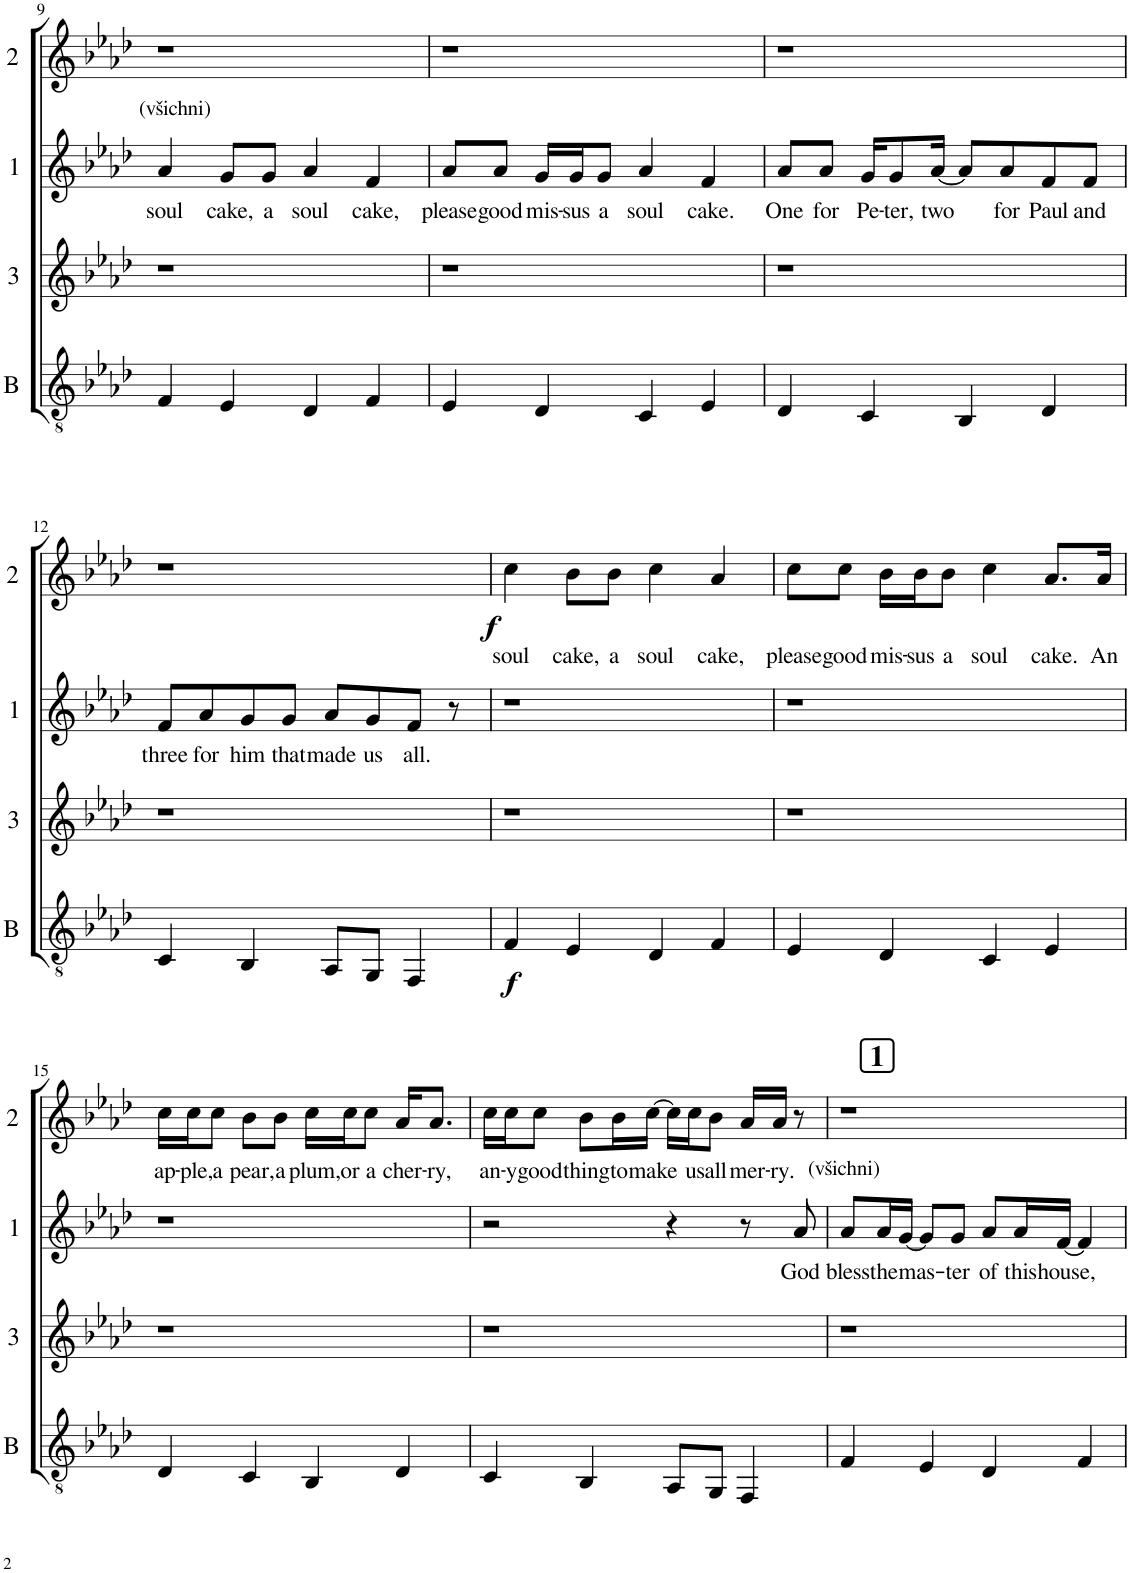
**kern	**dynam	**kern	**kern	**text	**kern	**text	**dynam
*part4	*part4	*part3	*part2	*part2	*part1	*part1	*part1
*staff4	*staff4	*staff3	*staff2	*staff2	*staff1	*staff1	*staff1
*I"Bas	*	*I"Dolní	*I"Hlavní	*	*I"Horní	*	*
*I'B	*	*	*	*	*	*	*
!!LO:PB:g=z
*clefGv2	*	*clefG2	*clefG2	*	*clefG2	*	*
*k[b-e-a-d-]	*	*k[b-e-a-d-]	*k[b-e-a-d-]	*	*k[b-e-a-d-]	*	*
*M4/4	*	*M4/4	*M4/4	*	*M4/4	*	*
=9	=9	=9	=9	=9	=9	=9	=9
!	!	!	!LO:TX:a:t=(všichni)	!	!	!	!
!	!	!	!	!LO:LY:b	!	!	!
4F/	.	1r	4a-/	soul	1r	.	.
!	!	!	!	!LO:LY:b	!	!	!
4E-/	.	.	8g/L	cake,	.	.	.
!	!	!	!	!LO:LY:b	!	!	!
.	.	.	8g/J	a	.	.	.
!	!	!	!	!LO:LY:b	!	!	!
4D-/	.	.	4a-/	soul	.	.	.
!	!	!	!	!LO:LY:b	!	!	!
4F/	.	.	4f/	cake,	.	.	.
=10	=10	=10	=10	=10	=10	=10	=10
!	!	!	!	!LO:LY:b	!	!	!
4E-/	.	1r	8a-/L	please	1r	.	.
!	!	!	!	!LO:LY:b	!	!	!
.	.	.	8a-/J	good	.	.	.
!	!	!	!	!LO:LY:b	!	!	!
4D-/	.	.	16g/LL	mis-	.	.	.
!	!	!	!	!LO:LY:b	!	!	!
.	.	.	16g/J	-sus	.	.	.
!	!	!	!	!LO:LY:b	!	!	!
.	.	.	8g/J	a	.	.	.
!	!	!	!	!LO:LY:b	!	!	!
4C/	.	.	4a-/	soul	.	.	.
!	!	!	!	!LO:LY:b	!	!	!
4E-/	.	.	4f/	cake.	.	.	.
=11	=11	=11	=11	=11	=11	=11	=11
!	!	!	!	!LO:LY:b	!	!	!
4D-/	.	1r	8a-/L	One	1r	.	.
!	!	!	!	!LO:LY:b	!	!	!
.	.	.	8a-/J	for	.	.	.
!	!	!	!	!LO:LY:b	!	!	!
4C/	.	.	16g/KL	Pe-	.	.	.
!	!	!	!	!LO:LY:b	!	!	!
.	.	.	8g/	-ter,	.	.	.
!	!	!	!	!LO:LY:b	!	!	!
.	.	.	[16a-/Jk	two	.	.	.
4BB-/	.	.	8a-/L]	.	.	.	.
!	!	!	!	!LO:LY:b	!	!	!
.	.	.	8a-/	for	.	.	.
!	!	!	!	!LO:LY:b	!	!	!
4D-/	.	.	8f/	Paul	.	.	.
!	!	!	!	!LO:LY:b	!	!	!
.	.	.	8f/J	and	.	.	.
!!LO:LB:g=z
=12	=12	=12	=12	=12	=12	=12	=12
!	!	!	!	!LO:LY:b	!	!	!
4C/	.	1r	8f/L	three	1r	.	.
!	!	!	!	!LO:LY:b	!	!	!
.	.	.	8a-/	for	.	.	.
!	!	!	!	!LO:LY:b	!	!	!
4BB-/	.	.	8g/	him	.	.	.
!	!	!	!	!LO:LY:b	!	!	!
.	.	.	8g/J	that	.	.	.
!	!	!	!	!LO:LY:b	!	!	!
8AA-/L	.	.	8a-/L	made	.	.	.
!	!	!	!	!LO:LY:b	!	!	!
8GG/J	.	.	8g/	us	.	.	.
!	!	!	!	!LO:LY:b	!	!	!
4FF/	.	.	8f/J	all.	.	.	.
.	.	.	8r	.	.	.	.
=13	=13	=13	=13	=13	=13	=13	=13
!	!LO:DY:b	!	!	!	!	!LO:LY:b	!LO:DY:b
4F/	f	1r	1r	.	4cc\	soul	f
!	!	!	!	!	!	!LO:LY:b	!
4E-/	.	.	.	.	8b-\L	cake,	.
!	!	!	!	!	!	!LO:LY:b	!
.	.	.	.	.	8b-\J	a	.
!	!	!	!	!	!	!LO:LY:b	!
4D-/	.	.	.	.	4cc\	soul	.
!	!	!	!	!	!	!LO:LY:b	!
4F/	.	.	.	.	4a-/	cake,	.
=14	=14	=14	=14	=14	=14	=14	=14
!	!	!	!	!	!	!LO:LY:b	!
4E-/	.	1r	1r	.	8cc\L	please	.
!	!	!	!	!	!	!LO:LY:b	!
.	.	.	.	.	8cc\J	good	.
!	!	!	!	!	!	!LO:LY:b	!
4D-/	.	.	.	.	16b-\LL	mis-	.
!	!	!	!	!	!	!LO:LY:b	!
.	.	.	.	.	16b-\J	-sus	.
!	!	!	!	!	!	!LO:LY:b	!
.	.	.	.	.	8b-\J	a	.
!	!	!	!	!	!	!LO:LY:b	!
4C/	.	.	.	.	4cc\	soul	.
!	!	!	!	!	!	!LO:LY:b	!
4E-/	.	.	.	.	8.a-/L	cake.	.
!	!	!	!	!	!	!LO:LY:b	!
.	.	.	.	.	16a-/Jk	An	.
!!LO:LB:g=z
=15	=15	=15	=15	=15	=15	=15	=15
!	!	!	!	!	!	!LO:LY:b	!
4D-/	.	1r	1r	.	16cc\LL	ap-	.
!	!	!	!	!	!	!LO:LY:b	!
.	.	.	.	.	16cc\J	-ple,	.
!	!	!	!	!	!	!LO:LY:b	!
.	.	.	.	.	8cc\J	a	.
!	!	!	!	!	!	!LO:LY:b	!
4C/	.	.	.	.	8b-\L	pear,	.
!	!	!	!	!	!	!LO:LY:b	!
.	.	.	.	.	8b-\J	a	.
!	!	!	!	!	!	!LO:LY:b	!
4BB-/	.	.	.	.	16cc\LL	plum,	.
!	!	!	!	!	!	!LO:LY:b	!
.	.	.	.	.	16cc\J	or	.
!	!	!	!	!	!	!LO:LY:b	!
.	.	.	.	.	8cc\J	a	.
!	!	!	!	!	!	!LO:LY:b	!
4D-/	.	.	.	.	16a-/KL	cher-	.
!	!	!	!	!	!	!LO:LY:b	!
.	.	.	.	.	8.a-/J	-ry,	.
=16	=16	=16	=16	=16	=16	=16	=16
!	!	!	!	!	!	!LO:LY:b	!
4C/	.	1r	2r	.	16cc\LL	an-	.
!	!	!	!	!	!	!LO:LY:b	!
.	.	.	.	.	16cc\J	-y	.
!	!	!	!	!	!	!LO:LY:b	!
.	.	.	.	.	8cc\J	good	.
!	!	!	!	!	!	!LO:LY:b	!
4BB-/	.	.	.	.	8b-\L	thing	.
!	!	!	!	!	!	!LO:LY:b	!
.	.	.	.	.	16b-\L	to	.
!	!	!	!	!	!	!LO:LY:b	!
.	.	.	.	.	[16cc\JJ	make	.
8AA-/L	.	.	4r	.	16cc\LL]	.	.
!	!	!	!	!	!	!LO:LY:b	!
.	.	.	.	.	16cc\J	us	.
!	!	!	!	!	!	!LO:LY:b	!
8GG/J	.	.	.	.	8b-\J	all	.
!	!	!	!	!	!	!LO:LY:b	!
4FF/	.	.	8r	.	16a-/LL	mer-	.
!	!	!	!	!	!	!LO:LY:b	!
.	.	.	.	.	16a-/JJ	-ry.	.
!	!	!	!LO:TX:a:t=(všichni)	!	!	!	!
!	!	!	!	!LO:LY:b	!	!	!
.	.	.	8a-/	God	8r	.	.
!!LO:REH:place=s1:a:B:cj:fs=14:t=1:qo=0.5
=17	=17	=17	=17	=17	=17	=17	=17
!	!	!	!	!LO:LY:b	!	!	!
4F/	.	1r	8a-/L	bless	1r	.	.
!	!	!	!	!LO:LY:b	!	!	!
.	.	.	16a-/L	the	.	.	.
!	!	!	!	!LO:LY:b	!	!	!
.	.	.	[16g/JJ	mas-	.	.	.
4E-/	.	.	8g/L]	.	.	.	.
!	!	!	!	!LO:LY:b	!	!	!
.	.	.	8g/J	-ter	.	.	.
!	!	!	!	!LO:LY:b	!	!	!
4D-/	.	.	8a-/L	of	.	.	.
!	!	!	!	!LO:LY:b	!	!	!
.	.	.	16a-/L	this	.	.	.
!	!	!	!	!LO:LY:b	!	!	!
.	.	.	[16f/JJ	house,	.	.	.
4F/	.	.	4f/]	.	.	.	.
=	=	=	=	=	=	=	=
*-	*-	*-	*-	*-	*-	*-	*-
